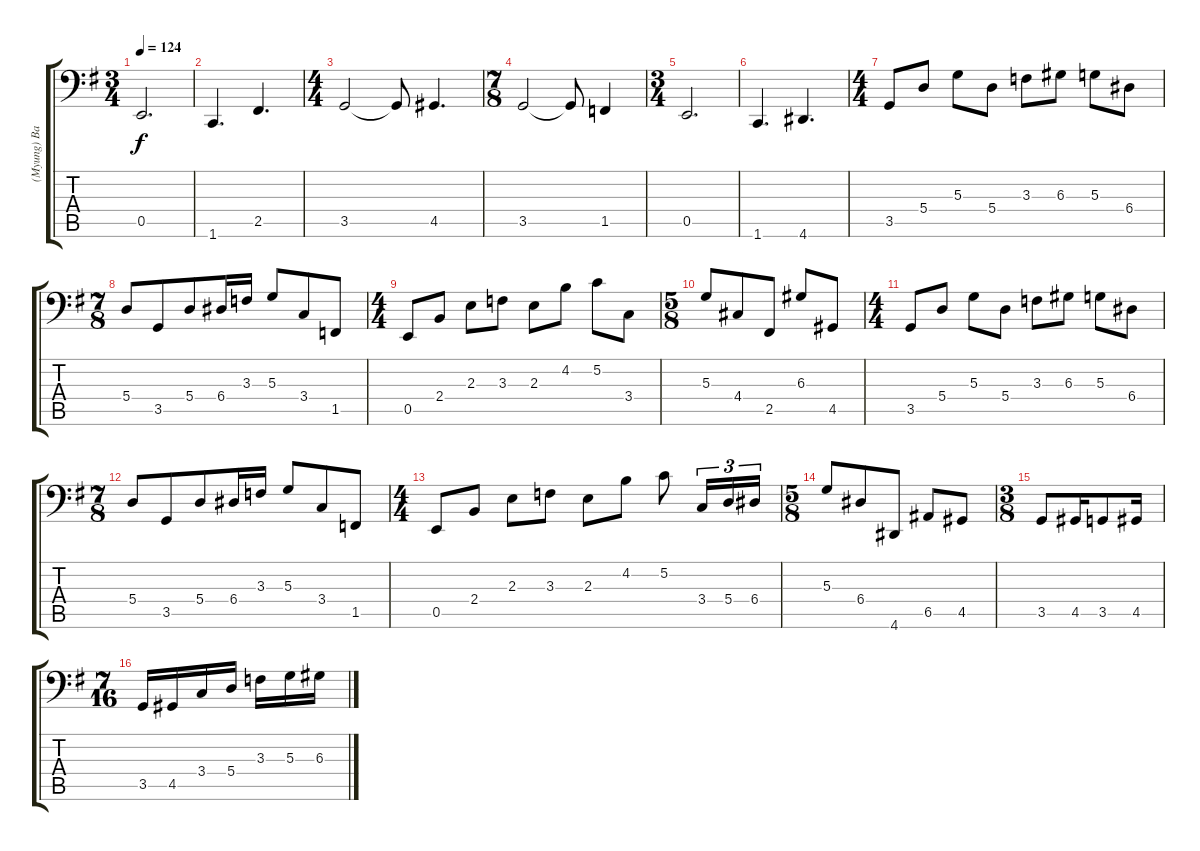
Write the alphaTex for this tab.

\track ("(Myung) Bass" "(Myung) Ba") {instrument electricbassfinger}
\staff {score tabs}
\tuning (C3 G2 D2 A1 E1 B0) {hide}
\ts (3 4)
\tempo 124
\clef f4
\ks g
0.5.2{d dy f} |
1.6.4{d} 2.5.4{d} |
\ts (4 4)
3.5.2 3.5{t}.8 4.5.4{d} |
\ts (7 8)
3.5.2 3.5{t}.8 1.5.4 |
\ts (3 4)
0.5.2{d} |
1.6.4{d} 4.6.4{d} |
\ts (4 4)
3.5.8 5.4.8 5.3.8 5.4.8 3.3.8 6.3.8 5.3.8 6.4.8 |
\ts (7 8)
5.4.8 3.5.8 5.4.8 6.4.16 3.3.16 5.3.8 3.4.8 1.5.8 |
\ts (4 4)
0.5.8 2.4.8 2.3.8 3.3.8 2.3.8 4.2.8 5.2.8 3.4.8 |
\ts (5 8)
5.3.8 4.4.8 2.5.8 6.3.8 4.5.8 |
\ts (4 4)
3.5.8 5.4.8 5.3.8 5.4.8 3.3.8 6.3.8 5.3.8 6.4.8 |
\ts (7 8)
5.4.8 3.5.8 5.4.8 6.4.16 3.3.16 5.3.8 3.4.8 1.5.8 |
\ts (4 4)
0.5.8 2.4.8 2.3.8 3.3.8 2.3.8 4.2.8 5.2.8 3.4.16{tu (3 2)} 5.4.16{tu (3 2)} 6.4.16{tu (3 2)} |
\ts (5 8)
5.3.8 6.4.8 4.6.8 6.5.8 4.5.8 |
\ts (3 8)
3.5.8 4.5.16 3.5.8 4.5.16 |
\ts (7 16)
3.5.16 4.5.16 3.4.16 5.4.16 3.3.16 5.3.16 6.3.16
